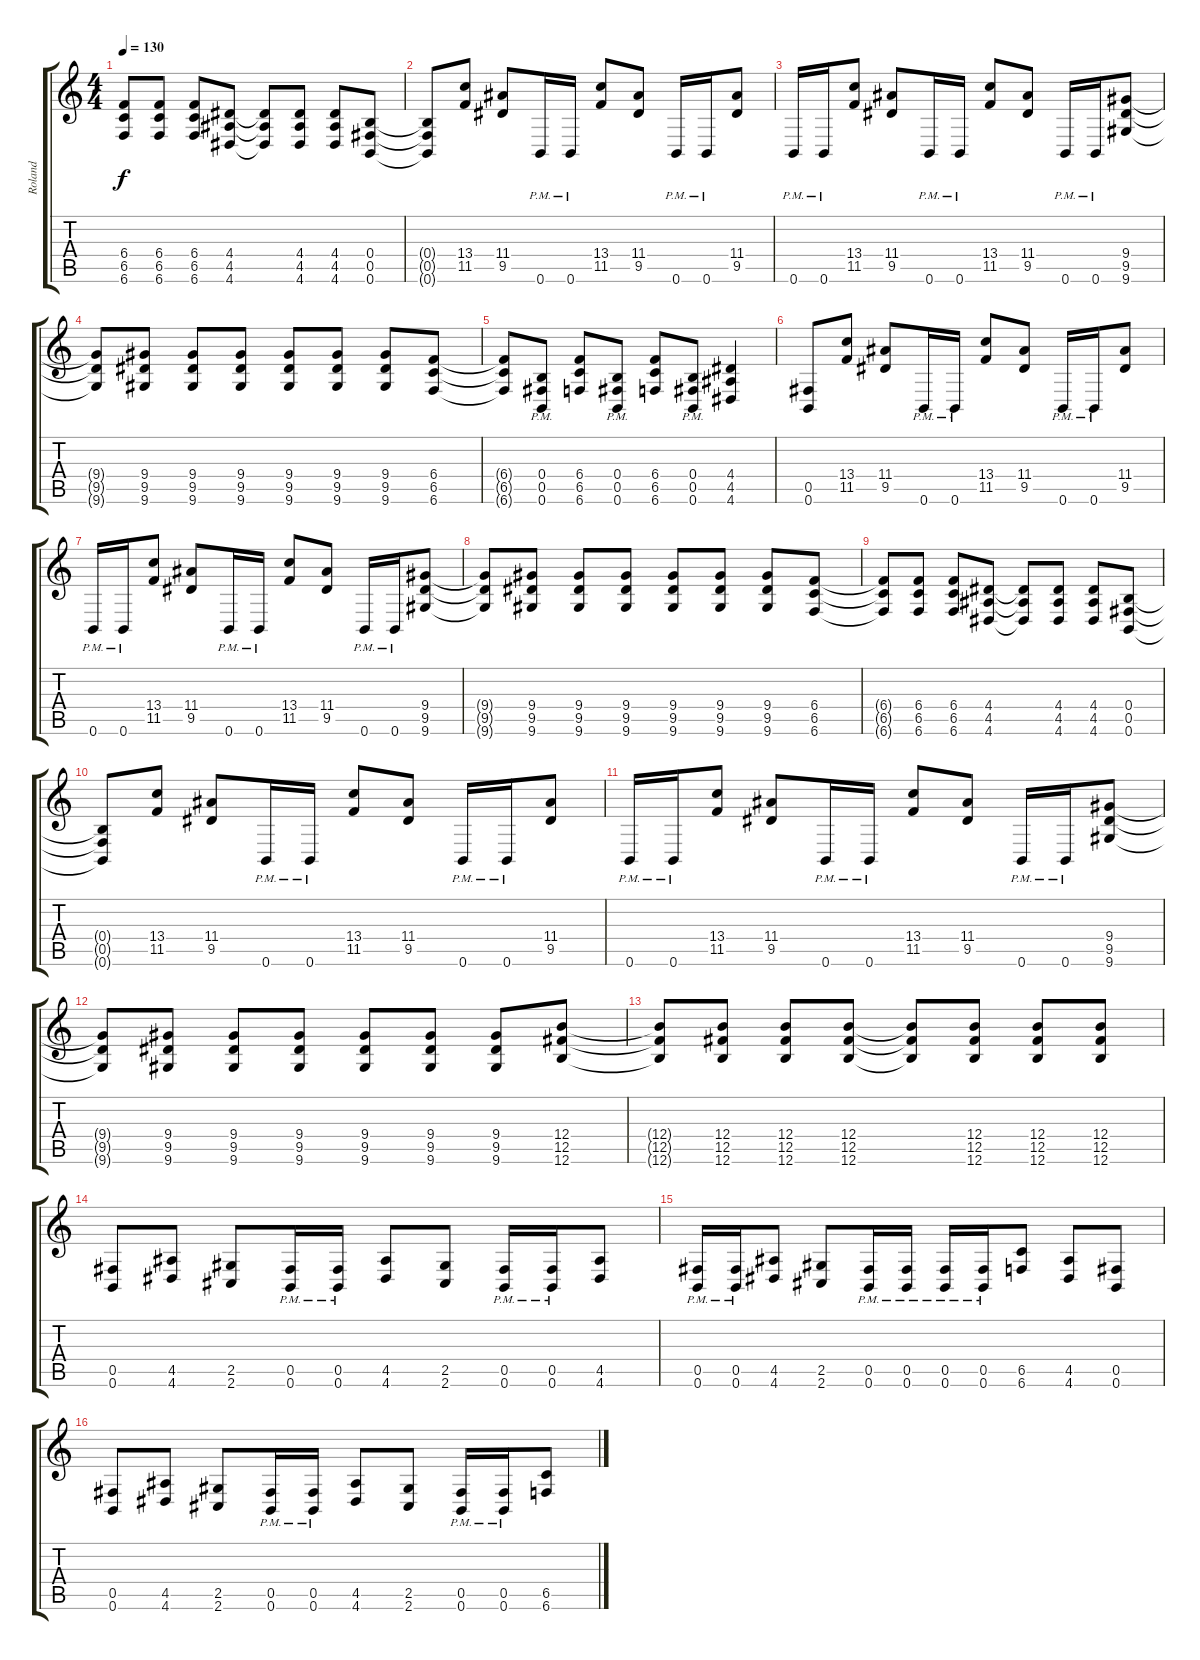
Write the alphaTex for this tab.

\track ("Roland" "Roland") {instrument distortionguitar}
\staff {score tabs}
\tuning (Db4 Ab3 E3 B2 Gb2 B1) {hide}
\ts (4 4)
\tempo 130
\clef g2
\ks c
(6.4{t} 6.5{t} 6.6{t}).8{dy f} (6.4 6.5 6.6).8 (6.4 6.5 6.6).8 (4.4 4.5 4.6).8 (4.4{t} 4.5{t} 4.6{t}).8 (4.4 4.5 4.6).8 (4.4 4.5 4.6).8 (0.4 0.5 0.6).8 |
(0.4{t} 0.5{t} 0.6{t}).8 (13.4 11.5).8 (11.4 9.5).8 0.6{pm}.16 0.6{pm}.16 (13.4 11.5).8 (11.4 9.5).8 0.6{pm}.16 0.6{pm}.16 (11.4 9.5).8 |
0.6{pm}.16 0.6{pm}.16 (13.4 11.5).8 (11.4 9.5).8 0.6{pm}.16 0.6{pm}.16 (13.4 11.5).8 (11.4 9.5).8 0.6{pm}.16 0.6{pm}.16 (9.4 9.5 9.6).8 |
(9.4{t} 9.5{t} 9.6{t}).8 (9.4 9.5 9.6).8 (9.4 9.5 9.6).8 (9.4 9.5 9.6).8 (9.4 9.5 9.6).8 (9.4 9.5 9.6).8 (9.4 9.5 9.6).8 (6.4 6.5 6.6).8 |
(6.4{t} 6.5{t} 6.6{t}).8 (0.4{pm} 0.5{pm} 0.6{pm}).8 (6.4 6.5 6.6).8 (0.4{pm} 0.5{pm} 0.6{pm}).8 (6.4 6.5 6.6).8 (0.4{pm} 0.5{pm} 0.6{pm}).8 (4.4 4.5 4.6).4 |
(0.5 0.6).8 (13.4 11.5).8 (11.4 9.5).8 0.6{pm}.16 0.6{pm}.16 (13.4 11.5).8 (11.4 9.5).8 0.6{pm}.16 0.6{pm}.16 (11.4 9.5).8 |
0.6{pm}.16 0.6{pm}.16 (13.4 11.5).8 (11.4 9.5).8 0.6{pm}.16 0.6{pm}.16 (13.4 11.5).8 (11.4 9.5).8 0.6{pm}.16 0.6{pm}.16 (9.4 9.5 9.6).8 |
(9.4{t} 9.5{t} 9.6{t}).8 (9.4 9.5 9.6).8 (9.4 9.5 9.6).8 (9.4 9.5 9.6).8 (9.4 9.5 9.6).8 (9.4 9.5 9.6).8 (9.4 9.5 9.6).8 (6.4 6.5 6.6).8 |
(6.4{t} 6.5{t} 6.6{t}).8 (6.4 6.5 6.6).8 (6.4 6.5 6.6).8 (4.4 4.5 4.6).8 (4.4{t} 4.5{t} 4.6{t}).8 (4.4 4.5 4.6).8 (4.4 4.5 4.6).8 (0.4 0.5 0.6).8 |
(0.4{t} 0.5{t} 0.6{t}).8 (13.4 11.5).8 (11.4 9.5).8 0.6{pm}.16 0.6{pm}.16 (13.4 11.5).8 (11.4 9.5).8 0.6{pm}.16 0.6{pm}.16 (11.4 9.5).8 |
0.6{pm}.16 0.6{pm}.16 (13.4 11.5).8 (11.4 9.5).8 0.6{pm}.16 0.6{pm}.16 (13.4 11.5).8 (11.4 9.5).8 0.6{pm}.16 0.6{pm}.16 (9.4 9.5 9.6).8 |
(9.4{t} 9.5{t} 9.6{t}).8 (9.4 9.5 9.6).8 (9.4 9.5 9.6).8 (9.4 9.5 9.6).8 (9.4 9.5 9.6).8 (9.4 9.5 9.6).8 (9.4 9.5 9.6).8 (12.4 12.5 12.6).8 |
(12.4{t} 12.5{t} 12.6{t}).8 (12.4 12.5 12.6).8 (12.4 12.5 12.6).8 (12.4 12.5 12.6).8 (12.4{t} 12.5{t} 12.6{t}).8 (12.4 12.5 12.6).8 (12.4 12.5 12.6).8 (12.4 12.5 12.6).8 |
(0.5 0.6).8 (4.5 4.6).8 (2.5 2.6).8 (0.5{pm} 0.6{pm}).16 (0.5{pm} 0.6{pm}).16 (4.5 4.6).8 (2.5 2.6).8 (0.5{pm} 0.6{pm}).16 (0.5{pm} 0.6{pm}).16 (4.5 4.6).8 |
(0.5{pm} 0.6{pm}).16 (0.5{pm} 0.6{pm}).16 (4.5 4.6).8 (2.5 2.6).8 (0.5{pm} 0.6{pm}).16 (0.5{pm} 0.6{pm}).16 (0.5{pm} 0.6{pm}).16 (0.5{pm} 0.6{pm}).16 (6.5 6.6).8 (4.5 4.6).8 (0.5 0.6).8 |
(0.5 0.6).8 (4.5 4.6).8 (2.5 2.6).8 (0.5{pm} 0.6{pm}).16 (0.5{pm} 0.6{pm}).16 (4.5 4.6).8 (2.5 2.6).8 (0.5{pm} 0.6{pm}).16 (0.5{pm} 0.6{pm}).16 (6.5 6.6).8
